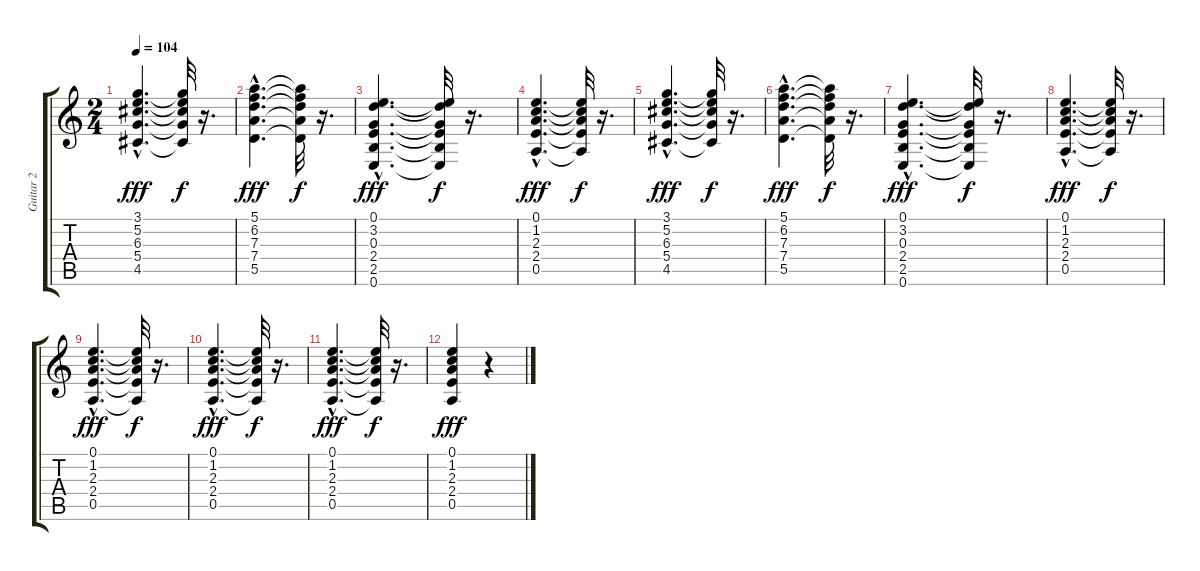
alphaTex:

\track ("Guitar 2" "Guitar 2") {instrument acousticguitarnylon}
\staff {score tabs}
\tuning (E4 B3 G3 D3 A2 E2) {hide}
\ts (2 4)
\tempo 104
\clef g2
\ks c
(3.1{hac} 5.2{hac} 6.3{hac} 5.4{hac} 4.5{hac}).4{d dy fff} (3.1{t} 5.2{t} 6.3{t} 5.4{t} 4.5{t}).32{dy f} r.16{d} |
(5.1{hac} 6.2{hac} 7.3{hac} 7.4{hac} 5.5{hac}).4{d dy fff} (5.1{t} 6.2{t} 7.3{t} 7.4{t} 5.5{t}).32{dy f} r.16{d} |
(0.1{hac} 3.2{hac} 0.3{hac} 2.4{hac} 2.5{hac} 0.6{hac}).4{d dy fff} (0.1{t} 3.2{t} 0.3{t} 2.4{t} 2.5{t} 0.6{t}).32{dy f} r.16{d} |
(0.1{hac} 1.2{hac} 2.3{hac} 2.4{hac} 0.5{hac}).4{d dy fff} (0.1{t} 1.2{t} 2.3{t} 2.4{t} 0.5{t}).32{dy f} r.16{d} |
(3.1{hac} 5.2{hac} 6.3{hac} 5.4{hac} 4.5{hac}).4{d dy fff} (3.1{t} 5.2{t} 6.3{t} 5.4{t} 4.5{t}).32{dy f} r.16{d} |
(5.1{hac} 6.2{hac} 7.3{hac} 7.4{hac} 5.5{hac}).4{d dy fff} (5.1{t} 6.2{t} 7.3{t} 7.4{t} 5.5{t}).32{dy f} r.16{d} |
(0.1{hac} 3.2{hac} 0.3{hac} 2.4{hac} 2.5{hac} 0.6{hac}).4{d dy fff} (0.1{t} 3.2{t} 0.3{t} 2.4{t} 2.5{t} 0.6{t}).32{dy f} r.16{d} |
(0.1{hac} 1.2{hac} 2.3{hac} 2.4{hac} 0.5{hac}).4{d dy fff} (0.1{t} 1.2{t} 2.3{t} 2.4{t} 0.5{t}).32{dy f} r.16{d} |
(0.1{hac} 1.2{hac} 2.3{hac} 2.4{hac} 0.5{hac}).4{d dy fff} (0.1{t} 1.2{t} 2.3{t} 2.4{t} 0.5{t}).32{dy f} r.16{d} |
(0.1{hac} 1.2{hac} 2.3{hac} 2.4{hac} 0.5{hac}).4{d dy fff} (0.1{t} 1.2{t} 2.3{t} 2.4{t} 0.5{t}).32{dy f} r.16{d} |
(0.1{hac} 1.2{hac} 2.3{hac} 2.4{hac} 0.5{hac}).4{d dy fff} (0.1{t} 1.2{t} 2.3{t} 2.4{t} 0.5{t}).32{dy f} r.16{d} |
(0.1 1.2 2.3 2.4 0.5).4{dy fff} r.4
